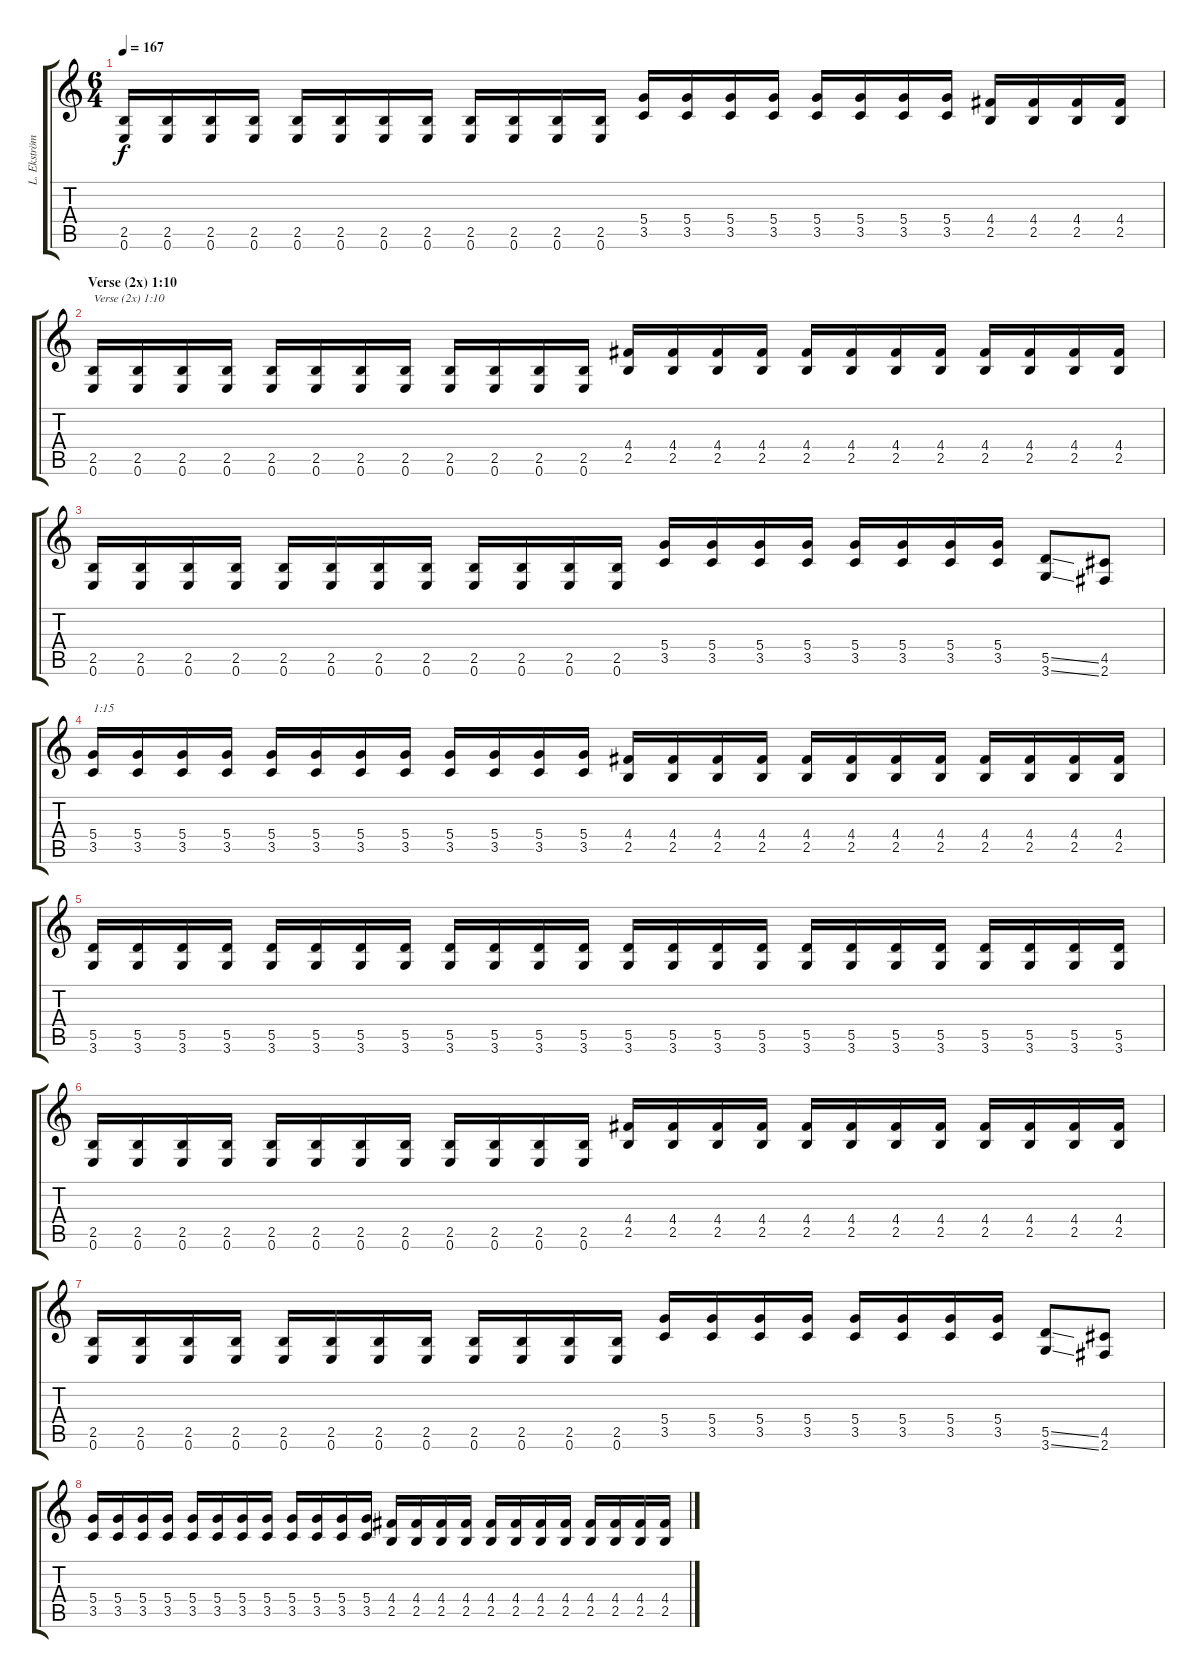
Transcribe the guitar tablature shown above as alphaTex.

\track ("L. Ekström" "L. Ekström") {instrument overdrivenguitar}
\staff {score tabs}
\tuning (E4 B3 G3 D3 A2 E2) {hide}
\ts (6 4)
\tempo 167
\clef g2
\ks c
(2.5 0.6).16{dy f} (2.5 0.6).16 (2.5 0.6).16 (2.5 0.6).16 (2.5 0.6).16 (2.5 0.6).16 (2.5 0.6).16 (2.5 0.6).16 (2.5 0.6).16 (2.5 0.6).16 (2.5 0.6).16 (2.5 0.6).16 (5.4 3.5).16 (5.4 3.5).16 (5.4 3.5).16 (5.4 3.5).16 (5.4 3.5).16 (5.4 3.5).16 (5.4 3.5).16 (5.4 3.5).16 (4.4 2.5).16 (4.4 2.5).16 (4.4 2.5).16 (4.4 2.5).16 |
\section ("" "Verse (2x) 1:10")
(2.5 0.6).16{txt "Verse (2x) 1:10"} (2.5 0.6).16 (2.5 0.6).16 (2.5 0.6).16 (2.5 0.6).16 (2.5 0.6).16 (2.5 0.6).16 (2.5 0.6).16 (2.5 0.6).16 (2.5 0.6).16 (2.5 0.6).16 (2.5 0.6).16 (4.4 2.5).16 (4.4 2.5).16 (4.4 2.5).16 (4.4 2.5).16 (4.4 2.5).16 (4.4 2.5).16 (4.4 2.5).16 (4.4 2.5).16 (4.4 2.5).16 (4.4 2.5).16 (4.4 2.5).16 (4.4 2.5).16 |
(2.5 0.6).16 (2.5 0.6).16 (2.5 0.6).16 (2.5 0.6).16 (2.5 0.6).16 (2.5 0.6).16 (2.5 0.6).16 (2.5 0.6).16 (2.5 0.6).16 (2.5 0.6).16 (2.5 0.6).16 (2.5 0.6).16 (5.4 3.5).16 (5.4 3.5).16 (5.4 3.5).16 (5.4 3.5).16 (5.4 3.5).16 (5.4 3.5).16 (5.4 3.5).16 (5.4 3.5).16 (5.5{ss} 3.6{ss}).8 (4.5 2.6).8 |
(5.4 3.5).16{txt "1:15"} (5.4 3.5).16 (5.4 3.5).16 (5.4 3.5).16 (5.4 3.5).16 (5.4 3.5).16 (5.4 3.5).16 (5.4 3.5).16 (5.4 3.5).16 (5.4 3.5).16 (5.4 3.5).16 (5.4 3.5).16 (4.4 2.5).16 (4.4 2.5).16 (4.4 2.5).16 (4.4 2.5).16 (4.4 2.5).16 (4.4 2.5).16 (4.4 2.5).16 (4.4 2.5).16 (4.4 2.5).16 (4.4 2.5).16 (4.4 2.5).16 (4.4 2.5).16 |
(5.5 3.6).16 (5.5 3.6).16 (5.5 3.6).16 (5.5 3.6).16 (5.5 3.6).16 (5.5 3.6).16 (5.5 3.6).16 (5.5 3.6).16 (5.5 3.6).16 (5.5 3.6).16 (5.5 3.6).16 (5.5 3.6).16 (5.5 3.6).16 (5.5 3.6).16 (5.5 3.6).16 (5.5 3.6).16 (5.5 3.6).16 (5.5 3.6).16 (5.5 3.6).16 (5.5 3.6).16 (5.5 3.6).16 (5.5 3.6).16 (5.5 3.6).16 (5.5 3.6).16 |
(2.5 0.6).16 (2.5 0.6).16 (2.5 0.6).16 (2.5 0.6).16 (2.5 0.6).16 (2.5 0.6).16 (2.5 0.6).16 (2.5 0.6).16 (2.5 0.6).16 (2.5 0.6).16 (2.5 0.6).16 (2.5 0.6).16 (4.4 2.5).16 (4.4 2.5).16 (4.4 2.5).16 (4.4 2.5).16 (4.4 2.5).16 (4.4 2.5).16 (4.4 2.5).16 (4.4 2.5).16 (4.4 2.5).16 (4.4 2.5).16 (4.4 2.5).16 (4.4 2.5).16 |
(2.5 0.6).16 (2.5 0.6).16 (2.5 0.6).16 (2.5 0.6).16 (2.5 0.6).16 (2.5 0.6).16 (2.5 0.6).16 (2.5 0.6).16 (2.5 0.6).16 (2.5 0.6).16 (2.5 0.6).16 (2.5 0.6).16 (5.4 3.5).16 (5.4 3.5).16 (5.4 3.5).16 (5.4 3.5).16 (5.4 3.5).16 (5.4 3.5).16 (5.4 3.5).16 (5.4 3.5).16 (5.5{ss} 3.6{ss}).8 (4.5 2.6).8 |
(5.4 3.5).16 (5.4 3.5).16 (5.4 3.5).16 (5.4 3.5).16 (5.4 3.5).16 (5.4 3.5).16 (5.4 3.5).16 (5.4 3.5).16 (5.4 3.5).16 (5.4 3.5).16 (5.4 3.5).16 (5.4 3.5).16 (4.4 2.5).16 (4.4 2.5).16 (4.4 2.5).16 (4.4 2.5).16 (4.4 2.5).16 (4.4 2.5).16 (4.4 2.5).16 (4.4 2.5).16 (4.4 2.5).16 (4.4 2.5).16 (4.4 2.5).16 (4.4 2.5).16
